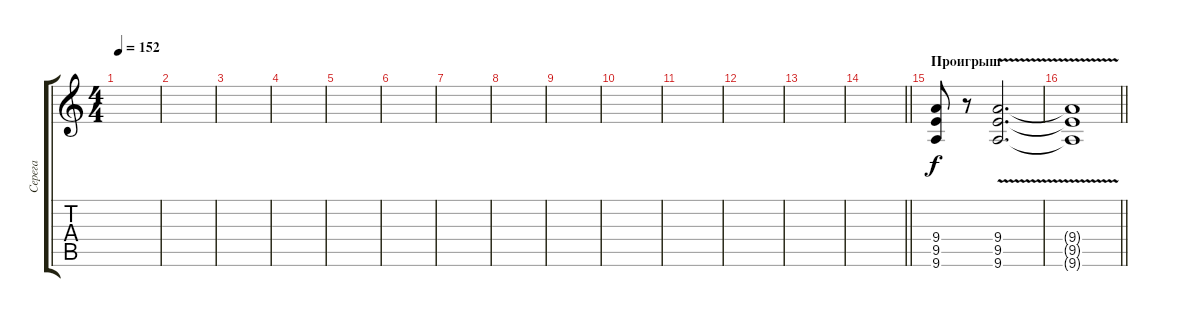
\track ("Серега" "Серега") {instrument distortionguitar}
\staff {score tabs}
\tuning (D4 A3 F3 C3 G2 C2) {hide}
\ts (4 4)
\tempo 152
\clef g2
\ks c
|
|
|
|
|
|
|
|
|
|
|
|
|
\barLineRight lightlight
|
\section ("" "Проигрыш ")
(9.4 9.5 9.6).8 r.8 (9.4{v} 9.5 9.6).2{d} |
\barLineRight lightlight
(9.4{t} 9.5{t} 9.6{t}).1
